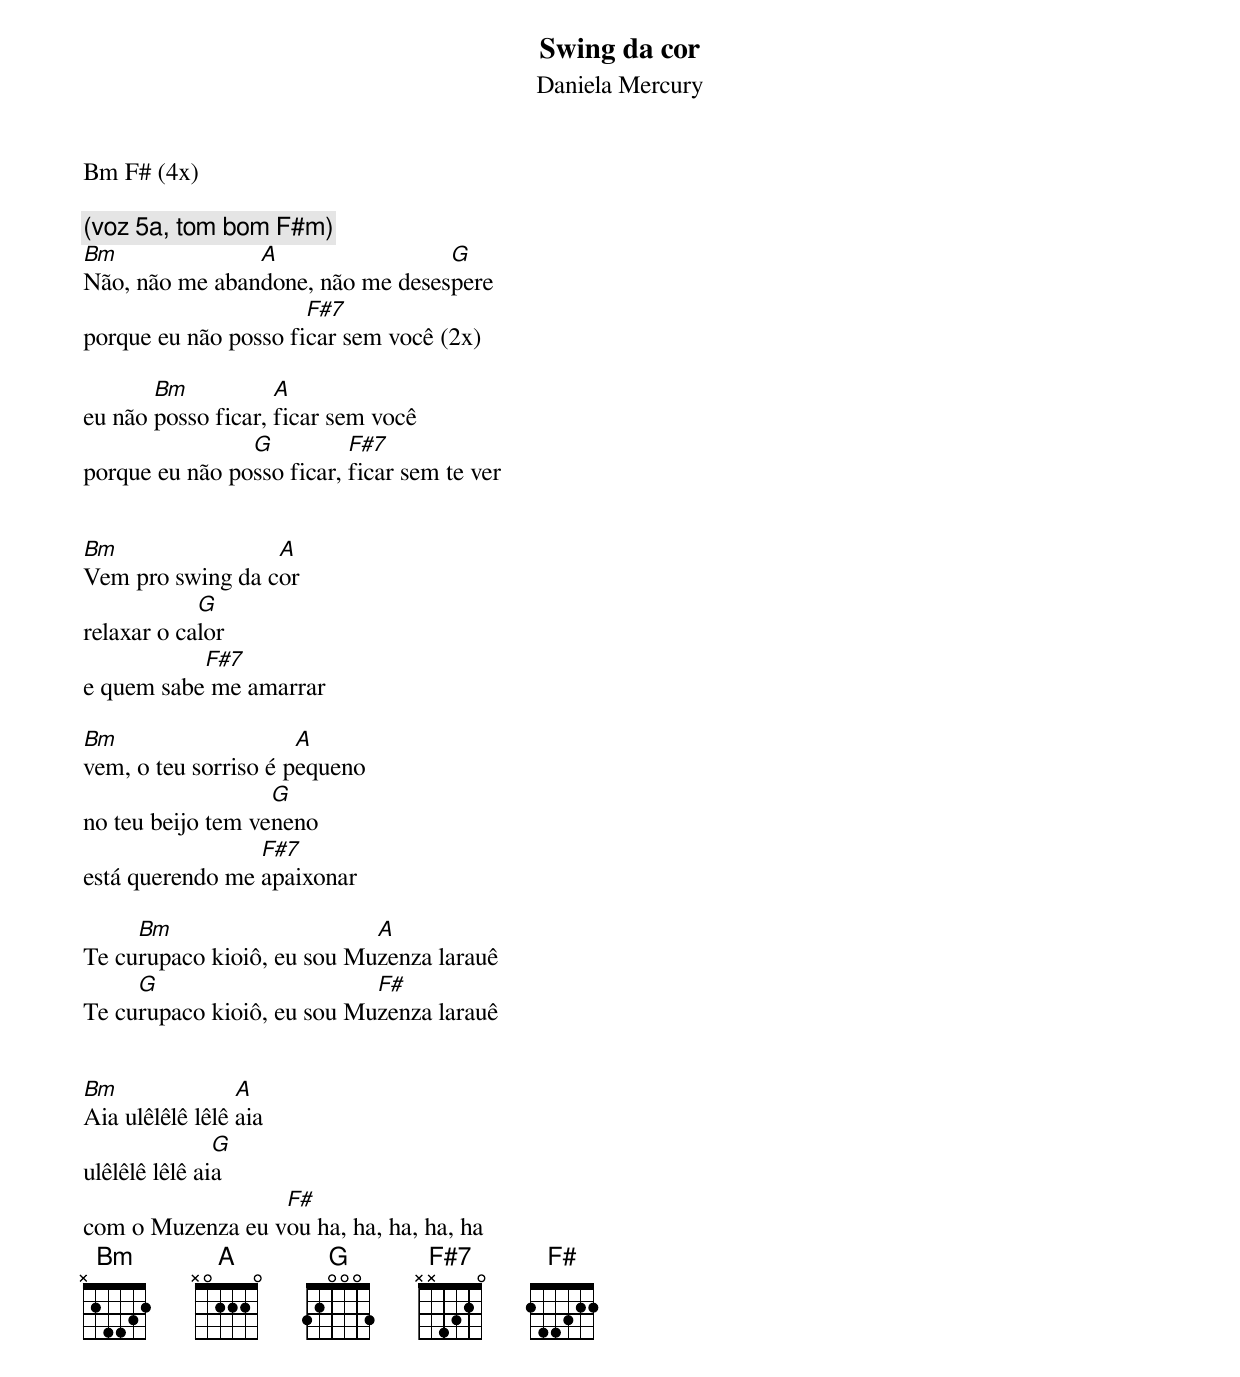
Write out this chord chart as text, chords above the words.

Swing da cor
Daniela Mercury

Bm F# (4x)

(voz 5a, tom bom F#m)
Bm              A                 G
Não, não me abandone, não me desespere
                      F#7
porque eu não posso ficar sem você (2x)

       Bm           A
eu não posso ficar, ficar sem você
                G          F#7
porque eu não posso ficar, ficar sem te ver


Bm                A
Vem pro swing da cor
            G
relaxar o calor
           F#7
e quem sabe me amarrar

Bm                    A
vem, o teu sorriso é pequeno
                   G
no teu beijo tem veneno
                 F#7
está querendo me apaixonar

     Bm                     A
Te curupaco kioiô, eu sou Muzenza larauê
     G                      F#
Te curupaco kioiô, eu sou Muzenza larauê


Bm               A
Aia ulêlêlê lêlê aia
               G
ulêlêlê lêlê aia
                  F#
com o Muzenza eu vou ha, ha, ha, ha, ha
